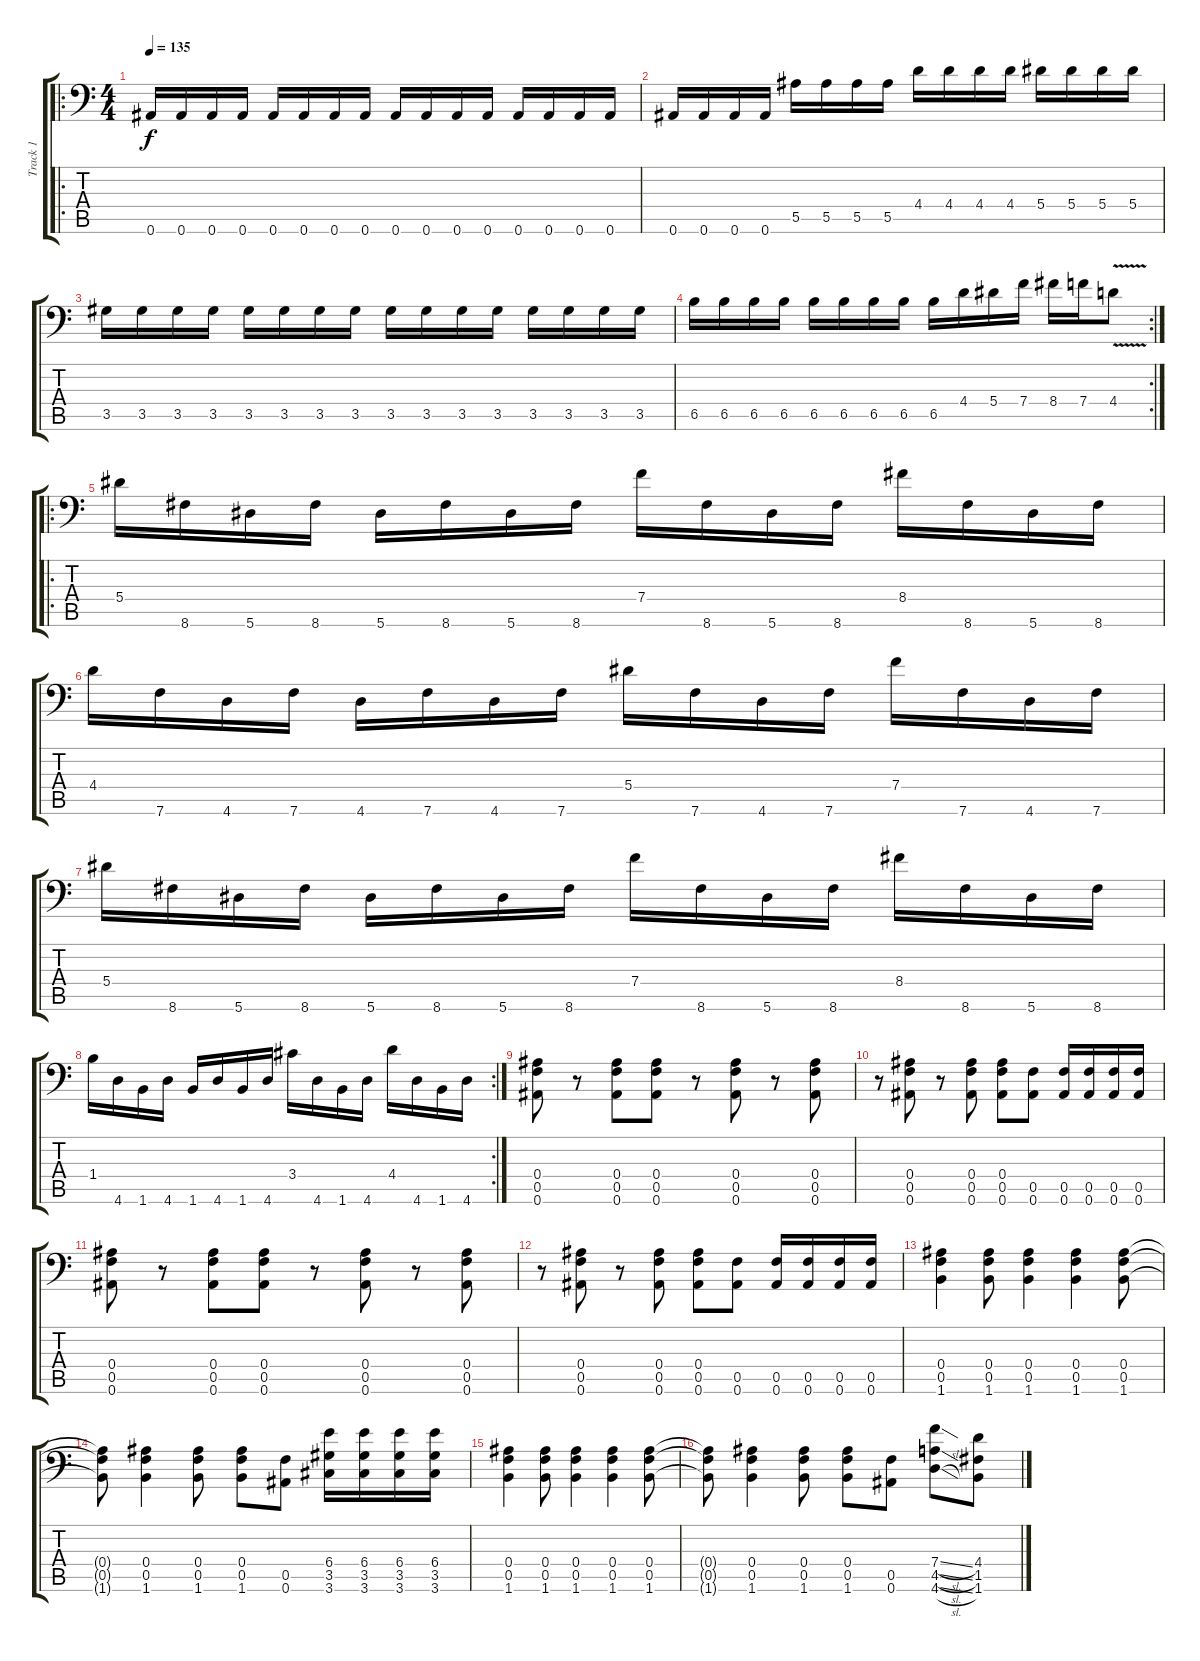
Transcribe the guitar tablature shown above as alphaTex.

\track ("Track 1" "Track 1") {instrument distortionguitar}
\staff {score tabs}
\tuning (C4 G3 Eb3 Bb2 F2 Bb1) {hide}
\ro
\ts (4 4)
\tempo 135
\clef f4
\ks c
0.6.16{dy f} 0.6.16 0.6.16 0.6.16 0.6.16 0.6.16 0.6.16 0.6.16 0.6.16 0.6.16 0.6.16 0.6.16 0.6.16 0.6.16 0.6.16 0.6.16 |
0.6.16 0.6.16 0.6.16 0.6.16 5.5.16 5.5.16 5.5.16 5.5.16 4.4.16 4.4.16 4.4.16 4.4.16 5.4.16 5.4.16 5.4.16 5.4.16 |
3.5.16 3.5.16 3.5.16 3.5.16 3.5.16 3.5.16 3.5.16 3.5.16 3.5.16 3.5.16 3.5.16 3.5.16 3.5.16 3.5.16 3.5.16 3.5.16 |
\rc 2
6.5.16 6.5.16 6.5.16 6.5.16 6.5.16 6.5.16 6.5.16 6.5.16 6.5.16 4.4.16 5.4.16 7.4.16 8.4.16 7.4.16 4.4{v}.8 |
\ro
5.4.16 8.6.16 5.6.16 8.6.16 5.6.16 8.6.16 5.6.16 8.6.16 7.4.16 8.6.16 5.6.16 8.6.16 8.4.16 8.6.16 5.6.16 8.6.16 |
4.4.16 7.6.16 4.6.16 7.6.16 4.6.16 7.6.16 4.6.16 7.6.16 5.4.16 7.6.16 4.6.16 7.6.16 7.4.16 7.6.16 4.6.16 7.6.16 |
5.4.16 8.6.16 5.6.16 8.6.16 5.6.16 8.6.16 5.6.16 8.6.16 7.4.16 8.6.16 5.6.16 8.6.16 8.4.16 8.6.16 5.6.16 8.6.16 |
\rc 2
1.4.16 4.6.16 1.6.16 4.6.16 1.6.16 4.6.16 1.6.16 4.6.16 3.4.16 4.6.16 1.6.16 4.6.16 4.4.16 4.6.16 1.6.16 4.6.16 |
(0.4 0.5 0.6).8 r.8 (0.4 0.5 0.6).8 (0.4 0.5 0.6).8 r.8 (0.4 0.5 0.6).8 r.8 (0.4 0.5 0.6).8 |
r.8 (0.4 0.5 0.6).8 r.8 (0.4 0.5 0.6).8 (0.4 0.5 0.6).8 (0.5 0.6).8 (0.5 0.6).16 (0.5 0.6).16 (0.5 0.6).16 (0.5 0.6).16 |
(0.4 0.5 0.6).8 r.8 (0.4 0.5 0.6).8 (0.4 0.5 0.6).8 r.8 (0.4 0.5 0.6).8 r.8 (0.4 0.5 0.6).8 |
r.8 (0.4 0.5 0.6).8 r.8 (0.4 0.5 0.6).8 (0.4 0.5 0.6).8 (0.5 0.6).8 (0.5 0.6).16 (0.5 0.6).16 (0.5 0.6).16 (0.5 0.6).16 |
(0.4 0.5 1.6).4 (0.4 0.5 1.6).8 (0.4 0.5 1.6).4 (0.4 0.5 1.6).4 (0.4 0.5 1.6).8 |
(0.4{t} 0.5{t} 1.6{t}).8 (0.4 0.5 1.6).4 (0.4 0.5 1.6).8 (0.4 0.5 1.6).8 (0.5 0.6).8 (6.4 3.5 3.6).16 (6.4 3.5 3.6).16 (6.4 3.5 3.6).16 (6.4 3.5 3.6).16 |
(0.4 0.5 1.6).4 (0.4 0.5 1.6).8 (0.4 0.5 1.6).4 (0.4 0.5 1.6).4 (0.4 0.5 1.6).8 |
(0.4{t} 0.5{t} 1.6{t}).8 (0.4 0.5 1.6).4 (0.4 0.5 1.6).8 (0.4 0.5 1.6).8 (0.5 0.6).8 (7.4{sl} 4.5{sl} 4.6{sl}).8 (4.4 1.5 1.6).8
